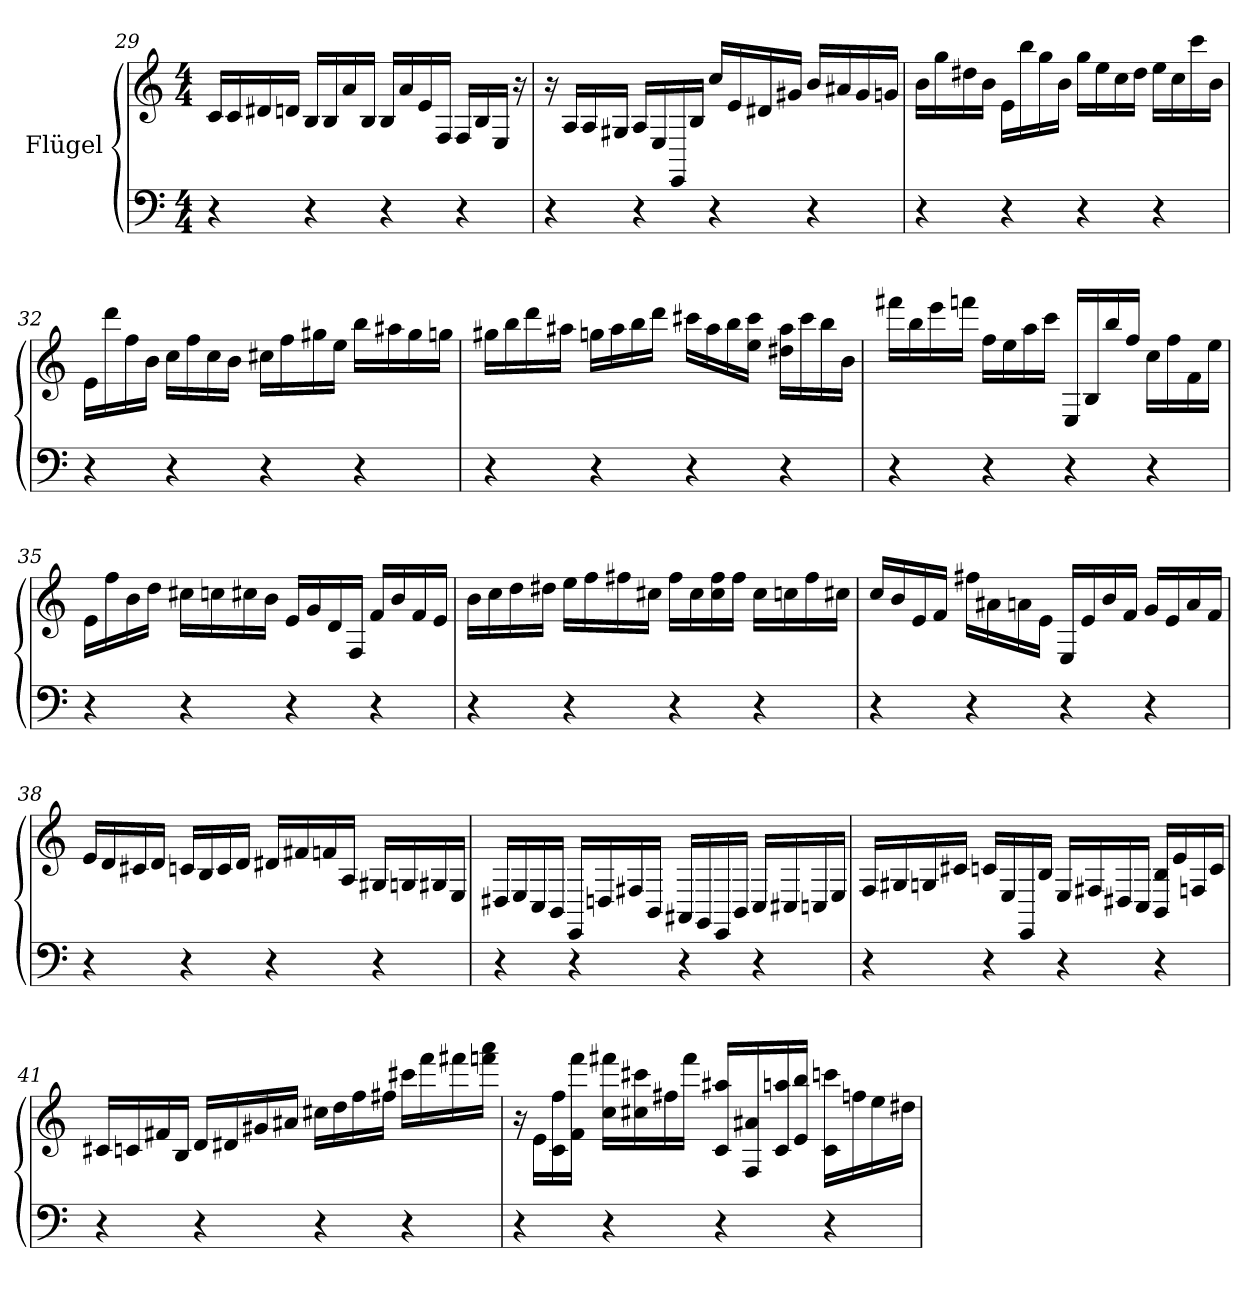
**kern	**kern
*part1	*part1
*staff2	*staff1
*I"Flügel	*
*clefF4	*clefG2
*k[]	*k[]
*M4/4	*M4/4
=29	=29
4r	16cLL
.	16c
.	16d#X
.	16dnJJ
4r	16BLL
.	16B
.	16a
.	16BJJ
4r	16BLL
.	16a
.	16e
.	16FJJ
4r	16FLL
.	16B
.	16EJJ
.	16r
=30	=30
4r	16r
.	16ALL
.	16A
.	16G#XJJ
4r	16ALL
.	16E
.	16EE
.	16BJJ
4r	16ccLL
.	16e
.	16d#X
.	16g#XJJ
4r	16bLL
.	16a#X
.	16g#
.	16gnJJ
=31	=31
4r	16bLL
.	16gg
.	16dd#X
.	16bJJ
4r	16eLL
.	16bb
.	16gg
.	16bJJ
4r	16ggLL
.	16ee
.	16cc
.	16dd#JJ
4r	16eeLL
.	16cc
.	16ccc
.	16bJJ
=32	=32
4r	16eLL
.	16ddd
.	16ff
.	16bJJ
4r	16ccLL
.	16ff
.	16cc
.	16bJJ
4r	16cc#XLL
.	16ff
.	16gg#X
.	16eeJJ
4r	16bbLL
.	16aa#X
.	16gg#
.	16ggnJJ
=33	=33
4r	16gg#XLL
.	16bb
.	16ddd
.	16aa#XJJ
4r	16ggnLL
.	16aa#
.	16bb
.	16dddJJ
4r	16ccc#XLL
.	16aa#
.	16bb
.	16ccc# 16eeJJ
4r	16aa# 16dd#XLL
.	16ccc#
.	16bb
.	16bJJ
=34	=34
4r	16fff#XLL
.	16bb
.	16eee
.	16fffnJJ
4r	16ffLL
.	16ee
.	16aa
.	16cccJJ
4r	16ELL
.	16B
.	16bb
.	16ffJJ
4r	16ccLL
.	16ff
.	16f
.	16eeJJ
=35	=35
4r	16eLL
.	16ff
.	16b
.	16ddJJ
4r	16cc#XLL
.	16ccn
.	16cc#X
.	16bJJ
4r	16eLL
.	16g
.	16d
.	16FJJ
4r	16fLL
.	16b
.	16f
.	16eJJ
=36	=36
4r	16bLL
.	16cc
.	16dd
.	16dd#XJJ
4r	16eeLL
.	16ff
.	16ff#X
.	16cc#XJJ
4r	16ff#LL
.	16cc#
.	16cc# 16ff#
.	16ff#JJ
4r	16cc#LL
.	16ccn
.	16ff#
.	16cc#XJJ
=37	=37
4r	16ccLL
.	16b
.	16e
.	16fJJ
4r	16ff#XLL
.	16a#X
.	16an
.	16eJJ
4r	16ELL
.	16e
.	16b
.	16fJJ
4r	16gLL
.	16e
.	16a
.	16fJJ
=38	=38
4r	16eLL
.	16d
.	16c#X
.	16dJJ
4r	16cnLL
.	16B
.	16c
.	16dJJ
4r	16d#XLL
.	16f#X
.	16fn
.	16AJJ
4r	16G#XLL
.	16Gn
.	16G#X
.	16EJJ
=39	=39
4r	16D#XLL
.	16E
.	16C
.	16BBJJ
4r	16EELL
.	16Dn
.	16F#X
.	16BBJJ
4r	16AA#XLL
.	16GG
.	16EE
.	16BBJJ
4r	16CLL
.	16C#X
.	16Cn
.	16EJJ
=40	=40
4r	16FLL
.	16G#X
.	16Gn
.	16c#XJJ
4r	16cnLL
.	16E
.	16EE
.	16BJJ
4r	16ELL
.	16F#X
.	16D#X
.	16CJJ
4r	16B 16BBLL
.	16e
.	16Fn
.	16cJJ
=41	=41
4r	16c#XLL
.	16cn
.	16f#X
.	16BJJ
4r	16dLL
.	16d#X
.	16g#X
.	16a#XJJ
4r	16cc#XLL
.	16dd
.	16ff
.	16ff#XJJ
4r	16ccc#XLL
.	16fff
.	16fff#X
.	16aaa 16fffnJJ
=42	=42
4r	16r
.	16eLL
.	16ff 16c
.	16fff 16fJJ
4r	16fff#X 16ccLL
.	16ccc#X 16cc#X
.	16ff#X
.	16fff#JJ
4r	16c 16aa#XLL
.	16F 16a#X
.	16aan 16c
.	16e 16bbJJ
4r	16c 16cccnLL
.	16ffn
.	16ee
.	16dd#XJJ
=	=
*-	*-
